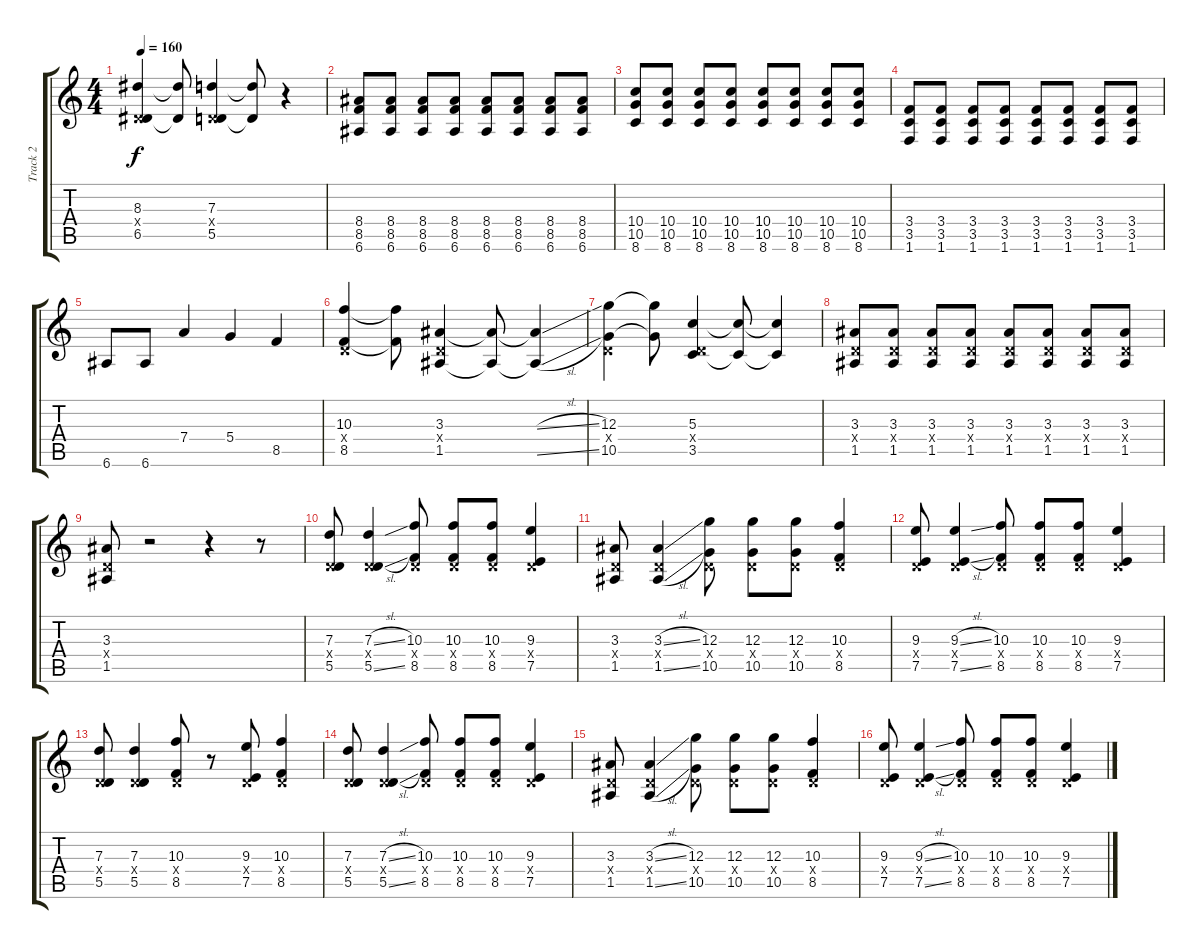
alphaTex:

\track ("Track 2" "Track 2") {instrument overdrivenguitar}
\staff {score tabs}
\tuning (E4 B3 G3 D3 A2 E2) {hide}
\ts (4 4)
\tempo 160
\clef g2
\ks c
(8.3 0.4{x} 6.5).4{dy f} (8.3{t} 6.5{t}).8 (7.3 0.4{x} 5.5).4 (7.3{t} 5.5{t}).8 r.4 |
(8.4 8.5 6.6).8 (8.4 8.5 6.6).8 (8.4 8.5 6.6).8 (8.4 8.5 6.6).8 (8.4 8.5 6.6).8 (8.4 8.5 6.6).8 (8.4 8.5 6.6).8 (8.4 8.5 6.6).8 |
(10.4 10.5 8.6).8 (10.4 10.5 8.6).8 (10.4 10.5 8.6).8 (10.4 10.5 8.6).8 (10.4 10.5 8.6).8 (10.4 10.5 8.6).8 (10.4 10.5 8.6).8 (10.4 10.5 8.6).8 |
(3.4 3.5 1.6).8 (3.4 3.5 1.6).8 (3.4 3.5 1.6).8 (3.4 3.5 1.6).8 (3.4 3.5 1.6).8 (3.4 3.5 1.6).8 (3.4 3.5 1.6).8 (3.4 3.5 1.6).8 |
6.6.8{volume 13} 6.6.8 7.4.4 5.4.4 8.5.4 |
(10.3 0.4{x} 8.5).4 (10.3{t} 8.5{t}).8 (3.3 0.4{x} 1.5).4 (3.3{t} 1.5{t}).8 (3.3{sl t} 1.5{sl t}).4 |
(12.3 0.4{x} 10.5).4 (12.3{t} 10.5{t}).8 (5.3 0.4{x} 3.5).4 (5.3{t} 3.5{t}).8 (5.3{t} 3.5{t}).4 |
(3.3 0.4{x} 1.5).8 (3.3 0.4{x} 1.5).8 (3.3 0.4{x} 1.5).8 (3.3 0.4{x} 1.5).8 (3.3 0.4{x} 1.5).8 (3.3 0.4{x} 1.5).8 (3.3 0.4{x} 1.5).8 (3.3 0.4{x} 1.5).8 |
(3.3 0.4{x} 1.5).8 r.2 r.4 r.8 |
(7.3 0.4{x} 5.5).8 (7.3{sl} 0.4{x} 5.5{sl}).4 (10.3 0.4{x} 8.5).8 (10.3 0.4{x} 8.5).8 (10.3 0.4{x} 8.5).8 (9.3 0.4{x} 7.5).4 |
(3.3 0.4{x} 1.5).8 (3.3{sl} 0.4{x} 1.5{sl}).4 (12.3 0.4{x} 10.5).8 (12.3 0.4{x} 10.5).8 (12.3 0.4{x} 10.5).8 (10.3 0.4{x} 8.5).4 |
(9.3 0.4{x} 7.5).8 (9.3{sl} 0.4{x} 7.5{sl}).4 (10.3 0.4{x} 8.5).8 (10.3 0.4{x} 8.5).8 (10.3 0.4{x} 8.5).8 (9.3 0.4{x} 7.5).4 |
(7.3 0.4{x} 5.5).8 (7.3 0.4{x} 5.5).4 (10.3 0.4{x} 8.5).8 r.8 (9.3 0.4{x} 7.5).8 (10.3 0.4{x} 8.5).4 |
(7.3 0.4{x} 5.5).8 (7.3{sl} 0.4{x} 5.5{sl}).4 (10.3 0.4{x} 8.5).8 (10.3 0.4{x} 8.5).8 (10.3 0.4{x} 8.5).8 (9.3 0.4{x} 7.5).4 |
(3.3 0.4{x} 1.5).8 (3.3{sl} 0.4{x} 1.5{sl}).4 (12.3 0.4{x} 10.5).8 (12.3 0.4{x} 10.5).8 (12.3 0.4{x} 10.5).8 (10.3 0.4{x} 8.5).4 |
(9.3 0.4{x} 7.5).8 (9.3{sl} 0.4{x} 7.5{sl}).4 (10.3 0.4{x} 8.5).8 (10.3 0.4{x} 8.5).8 (10.3 0.4{x} 8.5).8 (9.3 0.4{x} 7.5).4
